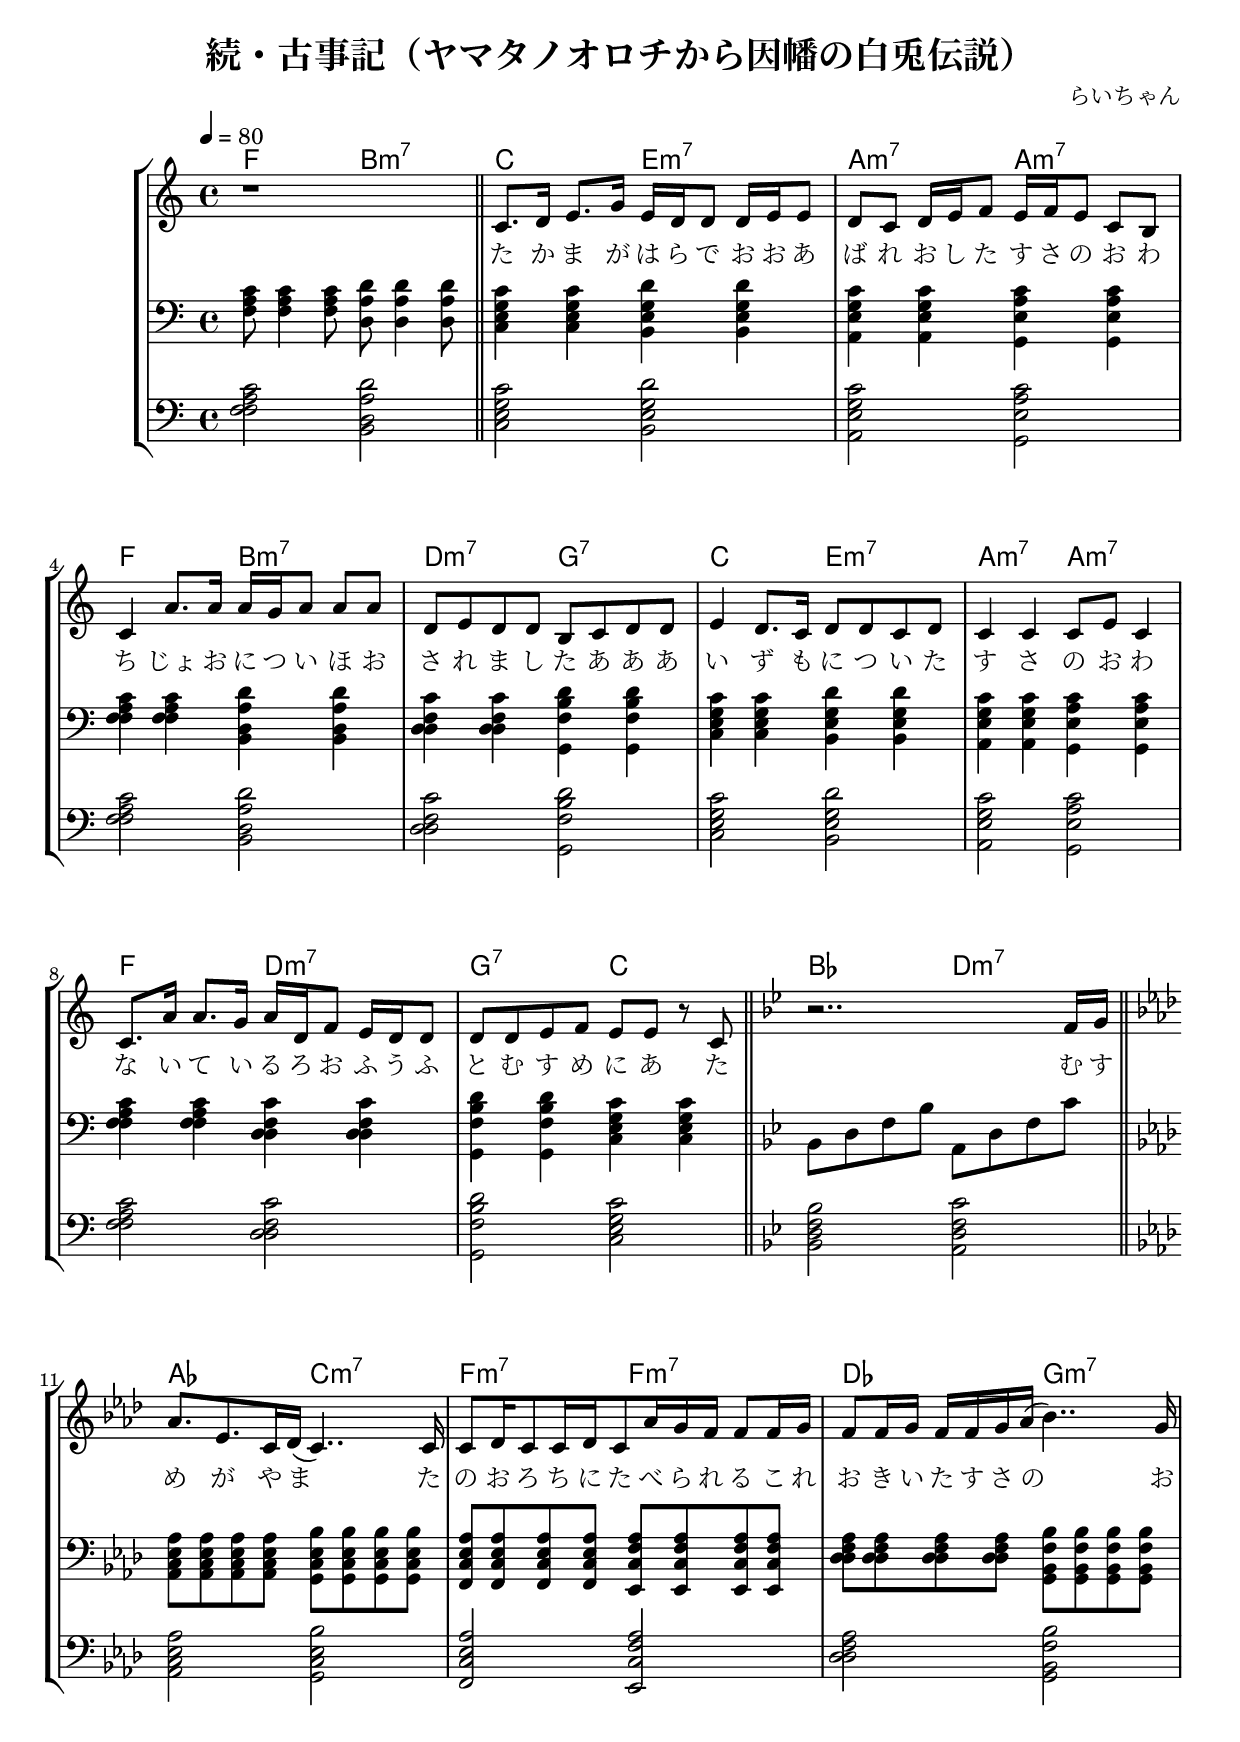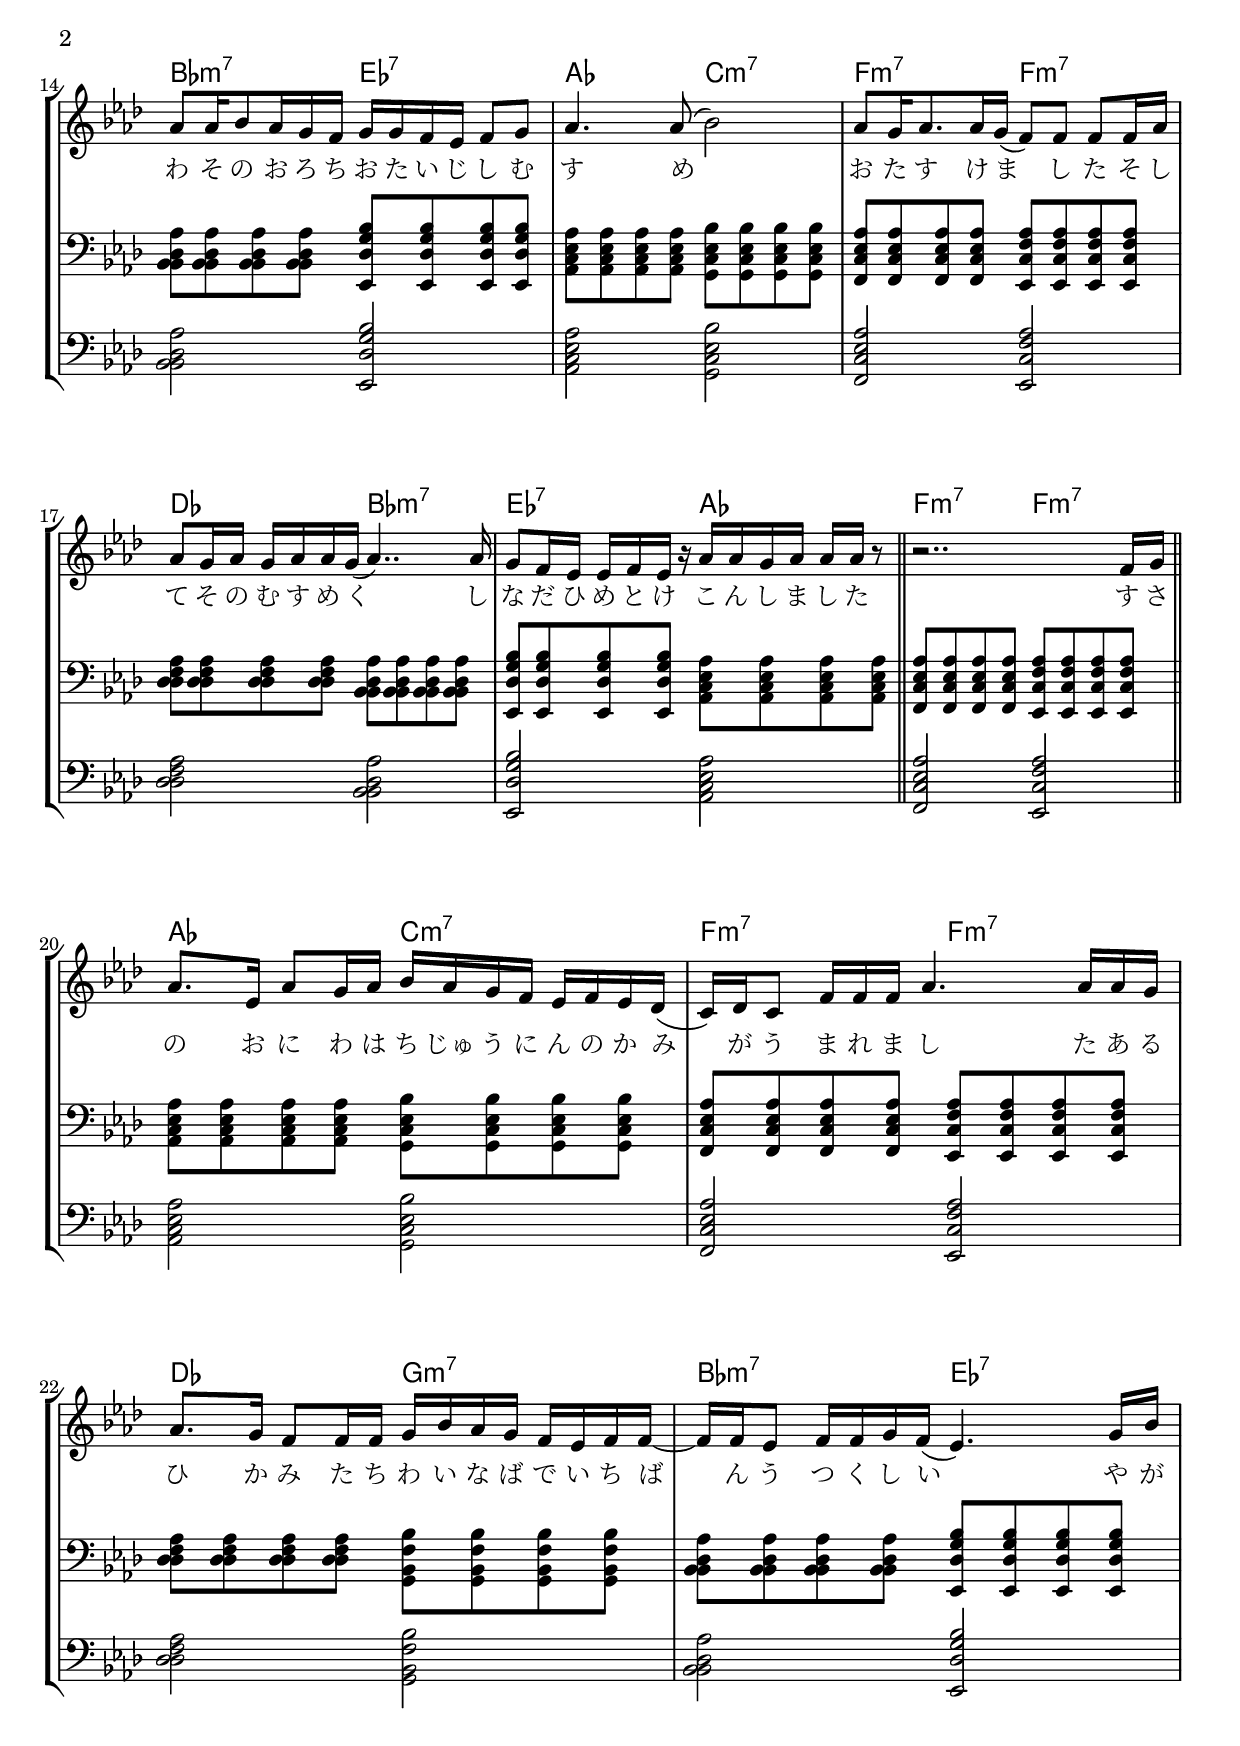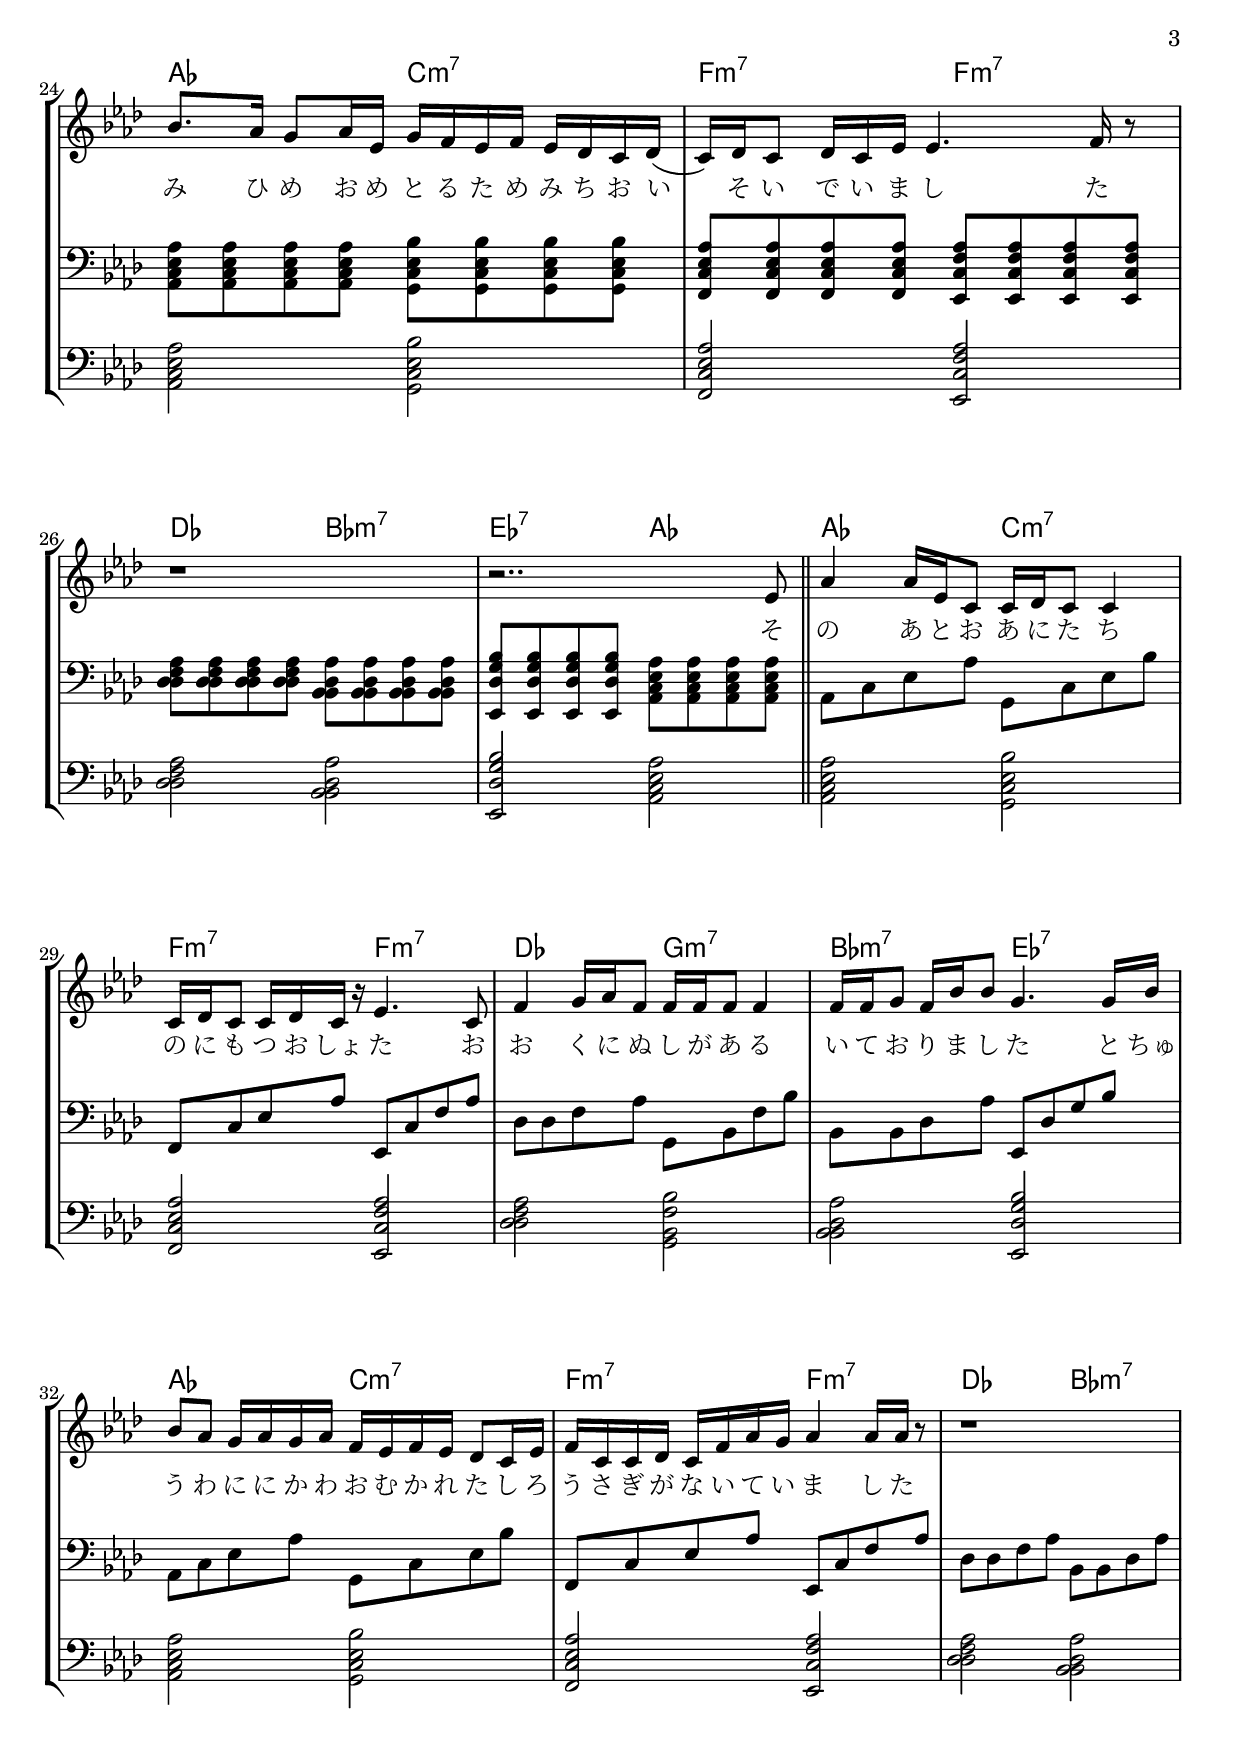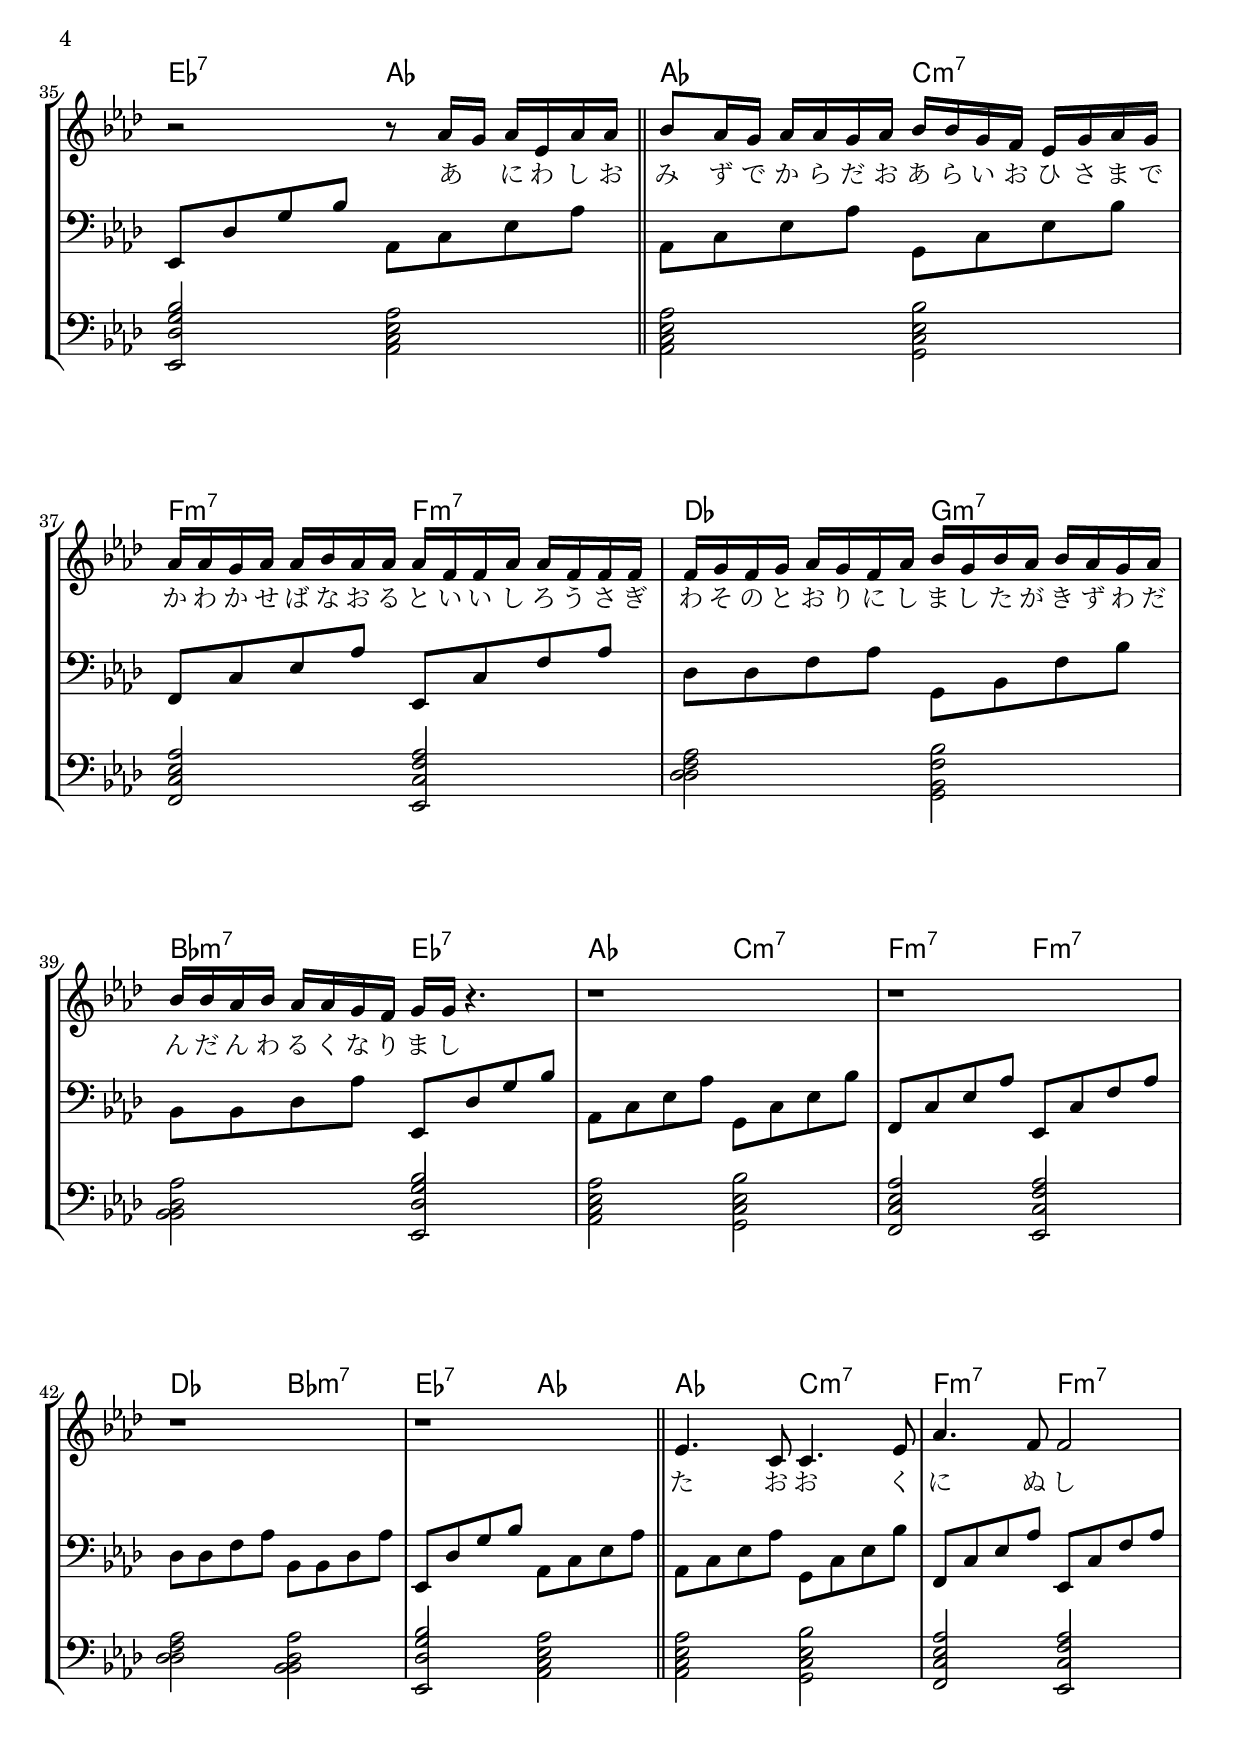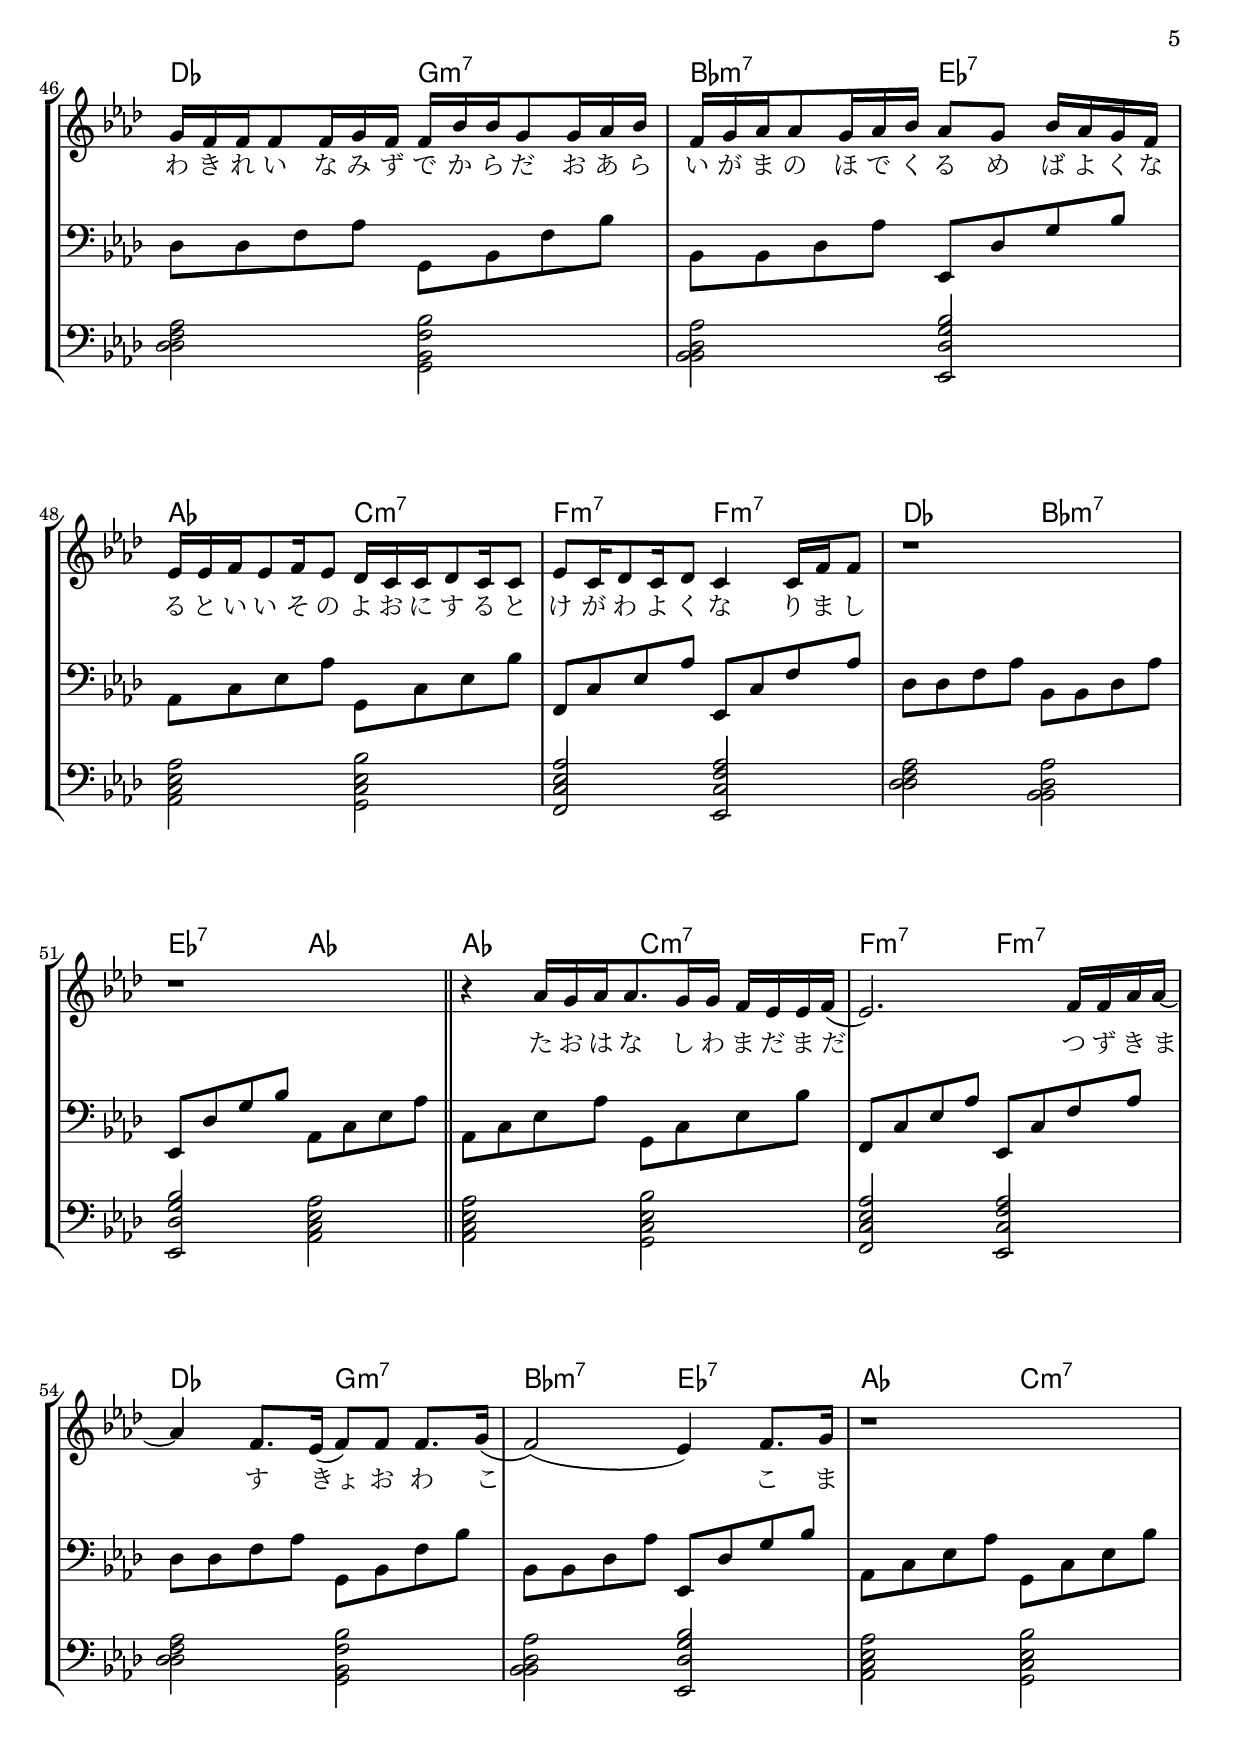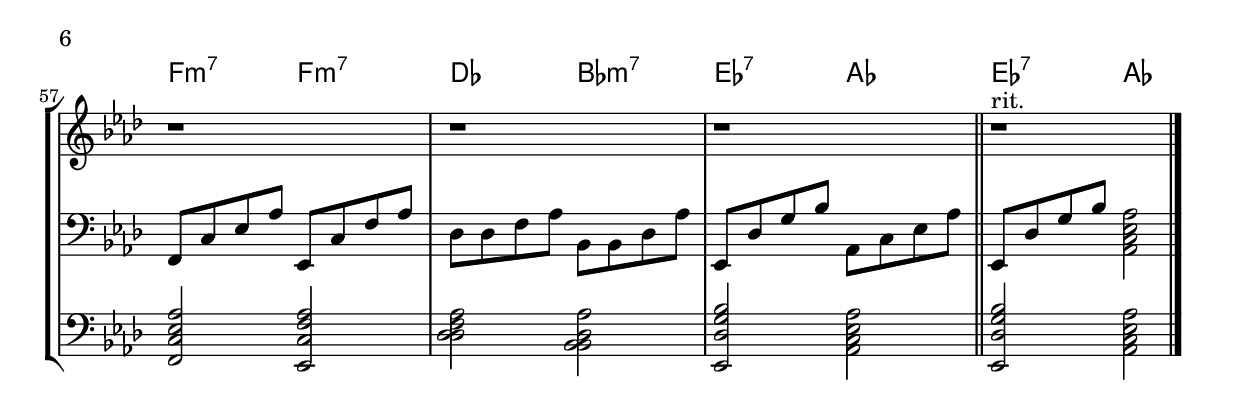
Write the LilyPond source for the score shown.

\version "2.12.1"

\header {
	title = \markup {続・古事記（ヤマタノオロチから因幡の白兎伝説）}
	composer = \markup \center-column {らいちゃん}
}

harmony = \chordmode {
	f2 b:min7 

	c e:min7 a:min7 a:min7 f b:min7 d:min7 g:7 c e:min7 a:min7 a:min7 f d:min7 g:7 c 

	bes d:min7 

	as c:min7 f:min7 f:min7 des g:min7 bes:min7 es:7 as c:min7 f:min7 f:min7 des bes:min7 es:7 as 

	f:min7 f:min7 

	as c:min7 f:min7 f:min7 des g:min7 bes:min7 es:7 as c:min7 f:min7 f:min7 des bes:min7 es:7 as 

	as c:min7 f:min7 f:min7 des g:min7 bes:min7 es:7 as c:min7 f:min7 f:min7 des bes:min7 es:7 as 

	as c:min7 f:min7 f:min7 des g:min7 bes:min7 es:7 as c:min7 f:min7 f:min7 des bes:min7 es:7 as 

	as c:min7 f:min7 f:min7 des g:min7 bes:min7 es:7 as c:min7 f:min7 f:min7 des bes:min7 es:7 as 

	as c:min7 f:min7 f:min7 des g:min7 bes:min7 es:7 as c:min7 f:min7 f:min7 des bes:min7 es:7 as 

	es:7 as 
}

melody = {
	\key c \major
	\tempo 4 = 80
	r1   
	\set Staff.midiInstrument = #"mmi0.42"
	 c'8.  d'16  e'8.  g'16  e'16  d'16  d'8  d'16  e'16  e'8 
	d'8  c'8  d'16  e'16  f'8  e'16  f'16  e'8  c'8  b8 
	c'4  a'8.  a'16  a'16  g'16  a'8  a'8  a'8 
	d'8  e'8  d'8  d'8  b8  c'8  d'8  d'8 
	e'4  d'8.  c'16  d'8  d'8  c'8  d'8 
	c'4  c'4  c'8  e'8  c'4 
	c'8.  a'16  a'8.  g'16  a'16  d'16  f'8  e'16  d'16  d'8 
	d'8  d'8  e'8  f'8  e'8  e'8  r8  c'8
	\key bes \major
	r2.. 
	\set Staff.midiInstrument = #"mmi0.42"
	f'16  g'16 
		\key as \major
as'8.  es'8.  c'16  des'16  (c'4..)  c'16 
	c'8  des'16  c'8  c'16  des'16  c'8  as'16  g'16  f'16  f'8  f'16  g'16 
	f'8  f'16  g'16  f'16  f'16  g'16  as'16  (bes'4..)  g'16 
	as'8  as'16  bes'8  as'16  g'16  f'16  g'16  g'16  f'16  es'16  f'8  g'8 
	as'4.  as'8  (bes'2) 
	as'8  g'16  as'8.  as'16  g'16  (f'8)  f'8  f'8  f'16  as'16 
	as'8  g'16  as'16  g'16  as'16  as'16  g'16  (as'4..)  as'16 
	g'8  f'16  es'16  es'16  f'16  es'16  r16  as'16  as'16  g'16  as'16  as'16  as'16  	r8 	r2.. 
	\set Staff.midiInstrument = #"mmi0.42"
	f'16  g'16 
	as'8.  es'16  as'8  g'16  as'16  bes'16  as'16  g'16  f'16  es'16  f'16  es'16  des'16 
	(c'16)  des'16  c'8  f'16  f'16  f'16  as'4.  as'16  as'16  g'16 
	as'8.  g'16  f'8  f'16  f'16  g'16  bes'16  as'16  g'16  f'16  es'16  f'16  f'16~ 
	f'16  f'16  es'8  f'16  f'16  g'16  f'16  (es'4.)  g'16  bes'16 
	bes'8.  as'16  g'8  as'16  es'16  g'16  f'16  es'16  f'16  es'16  des'16  c'16  des'16 
	(c'16)  des'16  c'8  des'16  c'16  es'16  es'4.  f'16  	r8 r1 r2.. 	\set Staff.midiInstrument = #"mmi0.42"
	es'8 
	as'4  as'16  es'16  c'8  c'16  des'16  c'8  c'4 
	c'16  des'16  c'8  c'16  des'16  c'16  r16  es'4.  c'8 
	f'4  g'16  as'16  f'8  f'16  f'16  f'8  f'4 
	f'16  f'16  g'8  f'16  bes'16  bes'8  g'4.  g'16  bes'16 
	bes'8  as'8  g'16  as'16  g'16  as'16  f'16  es'16  f'16  es'16  des'8  c'16  es'16 
	f'16  c'16  c'16  des'16  c'16  f'16  as'16  g'16  as'4  as'16  as'16  	r8 r1 r2~r8 	\set Staff.midiInstrument = #"mmi0.42"
	as'16  g'16  as'16  es'16  as'16  as'16 
	bes'8  as'16  g'16  as'16  as'16  g'16  as'16  bes'16  bes'16  g'16  f'16  es'16  g'16  as'16  g'16 
	as'16  as'16  g'16  as'16  as'16  bes'16  as'16  as'16  as'16  f'16  f'16  as'16  as'16  f'16  f'16  f'16 
	f'16  g'16  f'16  g'16  as'16  g'16  f'16  as'16  bes'16  g'16  bes'16  as'16  bes'16  as'16  g'16  as'16 
	bes'16  bes'16  as'16  bes'16  as'16  as'16  g'16  f'16  g'16  g'16  	r4. r1 r1 r1 r1 	\set Staff.midiInstrument = #"mmi0.42"
	 es'4.  c'8  c'4.  es'8 
	as'4.  f'8  f'2 
	g'16  f'16  f'16  f'8  f'16  g'16  f'16  f'16  bes'16  bes'16  g'8  g'16  as'16  bes'16 
	f'16  g'16  as'16  as'8  g'16  as'16  bes'16  as'8  g'8  bes'16  as'16  g'16  f'16 
	es'16  es'16  f'16  es'8  f'16  es'8  des'16  c'16  c'16  des'8  c'16  c'8 
	es'8  c'16  des'8  c'16  des'8  c'4  c'16  f'16  f'8
	r1 r1 	\set Staff.midiInstrument = #"mmi0.42"
	r4 as'16  g'16  as'16  as'8.  g'16  g'16  f'16  es'16  es'16  f'16 
	(es'2.)  f'16  f'16  as'16  as'16~ 
	as'4  f'8.  es'16  (f'8)  f'8  f'8.  g'16 
	(f'2)  (es'4)  f'8.  g'16
	r1 r1 r1 r1 	r1^"rit." \bar "|."
}

words = \lyricmode {
	
	た  か  ま  が  は  ら  で  お  お  あ  ば  れ  お  し  た  す  さ  の  お  わ  ち  じょ  お  に  つ  い  ほ  お  さ  れ  ま  し  た  あ  あ  あ  い  ず  も  に  つ  い  た  す  さ  の  お  わ  な  い  て  い  る  ろ  お  ふ  う  ふ  と  む  す  め  に  あ  た  
	
	む  す  め  が  や  ま  た  の  お  ろ  ち  に  た  べ  ら  れ  る  こ  れ  お  き  い  た  す  さ  の  お  わ  そ  の  お  ろ  ち  お  た  い  じ  し  む  す  め  お  た  す  け  ま  し  た  そ  し  て  そ  の  む  す  め  く  し  な  だ  ひ  め  と  け  こ  ん  し  ま  し  た  
	
	す  さ  の  お  に  わ  は  ち  じゅ  う  に  ん  の  か  み  が  う  ま  れ  ま  し  た  あ  る  ひ  か  み  た  ち  わ  い  な  ば  で  い  ち  ば  ん  う  つ  く  し  い  や  が  み  ひ  め  お  め  と  る  た  め  み  ち  お  い  そ  い  で  い  ま  し  た  
	そ  の  あ  と  お  あ  に  た  ち  の  に  も  つ  お  しょ  た  お  お  く  に  ぬ  し  が  あ  る  い  て  お  り  ま  し  た  と  ちゅ  う  わ  に  に  か  わ  お  む  か  れ  た  し  ろ  う  さ  ぎ  が  な  い  て  い  ま  し  た  
	あ  に  わ  し  お  み  ず  で  か  ら  だ  お  あ  ら  い  お  ひ  さ  ま  で  か  わ  か  せ  ば  な  お  る  と  い  い  し  ろ  う  さ  ぎ  わ  そ  の  と  お  り  に  し  ま  し  た  が  き  ず  わ  だ  ん  だ  ん  わ  る  く  な  り  ま  し  た  
	お  お  く  に  ぬ  し  わ  き  れ  い  な  み  ず  で  か  ら  だ  お  あ  ら  い  が  ま  の  ほ  で  く  る  め  ば  よ  く  な  る  と  い  い  そ  の  よ  お  に  す  る  と  け  が  わ  よ  く  な  り  ま  し  た  
	お  は  な  し  わ  ま  だ  ま  だ  つ  ず  き  ま  す  きょ  お  わ  こ  こ  ま  で  
	
}

tempochange = {
	\tempo 4 = 80
	r1 \bar "||"
	\tempo 4 = 80
	r1 | r1 | r1 | r1 | r1 | r1 | r1 | r1 \bar "||"
	\tempo 4 = 80
	r1 \bar "||"
	\tempo 4 = 80
	r1 | r1 | r1 | r1 | r1 | r1 | r1 | r1 \bar "||"
	\tempo 4 = 80
	r1 \bar "||"
	\tempo 4 = 80
	r1 | r1 | r1 | r1 | r1 | r1 | r1 | r1 \bar "||"
	\tempo 4 = 80
	r1 | r1 | r1 | r1 | r1 | r1 | r1 | r1 \bar "||"
	\tempo 4 = 80
	r1 | r1 | r1 | r1 | r1 | r1 | r1 | r1 \bar "||"
	\tempo 4 = 80
	r1 | r1 | r1 | r1 | r1 | r1 | r1 | r1 \bar "||"
	\tempo 4 = 80
	r1 | r1 | r1 | r1 | r1 | r1 | r1 | r1 \bar "||"
	\tempo 4 = 80
	\tempo 4 = 60 r2 \tempo 4 = 53 r2 \bar "|."
}

mainacc = {
	\clef bass
	\set Staff.midiInstrument = #"orchestral strings"
	\key c \major
	\tempo 4 = 80
	<f a c'>8 <f a c'>4 <f a c'>8
	<d a d'>8 <d a d'>4 <d a d'>8
	\bar "||"

	\set Staff.midiInstrument = #"Accordion"
	<c e g c'>4 <c e g c'>4
	<b, e g d'>4 <b, e g d'>4
	<a, e g c'>4 <a, e g c'>4
	<g, e a c'>4 <g, e a c'>4
	<f f a c'>4 <f f a c'>4
	<b, d a d'>4 <b, d a d'>4
	<d d f c'>4 <d d f c'>4
	<g, f b d'>4 <g, f b d'>4
	<c e g c'>4 <c e g c'>4
	<b, e g d'>4 <b, e g d'>4
	<a, e g c'>4 <a, e g c'>4
	<g, e a c'>4 <g, e a c'>4
	<f f a c'>4 <f f a c'>4
	<d d f c'>4 <d d f c'>4
	<g, f b d'>4 <g, f b d'>4
	<c e g c'>4 <c e g c'>4
	\bar "||"

	\set Staff.midiInstrument = #"Trombone"
	\key bes \major
	bes,8 d8 f8 bes8
	a,8 d8 f8 c'8
	\bar "||"

	\set Staff.midiInstrument = #"Marimba"
	\key as \major
	<as, c es as>8 <as, c es as>8 <as, c es as>8 <as, c es as>8
	<g, c es bes>8 <g, c es bes>8 <g, c es bes>8 <g, c es bes>8
	<f, c es as>8 <f, c es as>8 <f, c es as>8 <f, c es as>8
	<es, c f as>8 <es, c f as>8 <es, c f as>8 <es, c f as>8
	<des des f as>8 <des des f as>8 <des des f as>8 <des des f as>8
	<g, bes, f bes>8 <g, bes, f bes>8 <g, bes, f bes>8 <g, bes, f bes>8
	<bes, bes, des as>8 <bes, bes, des as>8 <bes, bes, des as>8 <bes, bes, des as>8
	<es, des g bes>8 <es, des g bes>8 <es, des g bes>8 <es, des g bes>8
	<as, c es as>8 <as, c es as>8 <as, c es as>8 <as, c es as>8
	<g, c es bes>8 <g, c es bes>8 <g, c es bes>8 <g, c es bes>8
	<f, c es as>8 <f, c es as>8 <f, c es as>8 <f, c es as>8
	<es, c f as>8 <es, c f as>8 <es, c f as>8 <es, c f as>8
	<des des f as>8 <des des f as>8 <des des f as>8 <des des f as>8
	<bes, bes, des as>8 <bes, bes, des as>8 <bes, bes, des as>8 <bes, bes, des as>8
	<es, des g bes>8 <es, des g bes>8 <es, des g bes>8 <es, des g bes>8
	<as, c es as>8 <as, c es as>8 <as, c es as>8 <as, c es as>8
	\bar "||"

	\set Staff.midiInstrument = #"Music box"
	<f, c es as>8 <f, c es as>8 <f, c es as>8 <f, c es as>8
	<es, c f as>8 <es, c f as>8 <es, c f as>8 <es, c f as>8
	\bar "||"

	\set Staff.midiInstrument = #"Church organ"
	<as, c es as>8 <as, c es as>8 <as, c es as>8 <as, c es as>8
	<g, c es bes>8 <g, c es bes>8 <g, c es bes>8 <g, c es bes>8
	<f, c es as>8 <f, c es as>8 <f, c es as>8 <f, c es as>8
	<es, c f as>8 <es, c f as>8 <es, c f as>8 <es, c f as>8
	<des des f as>8 <des des f as>8 <des des f as>8 <des des f as>8
	<g, bes, f bes>8 <g, bes, f bes>8 <g, bes, f bes>8 <g, bes, f bes>8
	<bes, bes, des as>8 <bes, bes, des as>8 <bes, bes, des as>8 <bes, bes, des as>8
	<es, des g bes>8 <es, des g bes>8 <es, des g bes>8 <es, des g bes>8
	<as, c es as>8 <as, c es as>8 <as, c es as>8 <as, c es as>8
	<g, c es bes>8 <g, c es bes>8 <g, c es bes>8 <g, c es bes>8
	<f, c es as>8 <f, c es as>8 <f, c es as>8 <f, c es as>8
	<es, c f as>8 <es, c f as>8 <es, c f as>8 <es, c f as>8
	<des des f as>8 <des des f as>8 <des des f as>8 <des des f as>8
	<bes, bes, des as>8 <bes, bes, des as>8 <bes, bes, des as>8 <bes, bes, des as>8
	<es, des g bes>8 <es, des g bes>8 <es, des g bes>8 <es, des g bes>8
	<as, c es as>8 <as, c es as>8 <as, c es as>8 <as, c es as>8
	\bar "||"

	\set Staff.midiInstrument = #"Percussive Organ"
	as,8 c8 es8 as8
	g,8 c8 es8 bes8
	f,8 c8 es8 as8
	es,8 c8 f8 as8
	des8 des8 f8 as8
	g,8 bes,8 f8 bes8
	bes,8 bes,8 des8 as8
	es,8 des8 g8 bes8
	as,8 c8 es8 as8
	g,8 c8 es8 bes8
	f,8 c8 es8 as8
	es,8 c8 f8 as8
	des8 des8 f8 as8
	bes,8 bes,8 des8 as8
	es,8 des8 g8 bes8
	as,8 c8 es8 as8
	\bar "||"

	\set Staff.midiInstrument = #"Rock Organ"
	as,8 c8 es8 as8
	g,8 c8 es8 bes8
	f,8 c8 es8 as8
	es,8 c8 f8 as8
	des8 des8 f8 as8
	g,8 bes,8 f8 bes8
	bes,8 bes,8 des8 as8
	es,8 des8 g8 bes8
	as,8 c8 es8 as8
	g,8 c8 es8 bes8
	f,8 c8 es8 as8
	es,8 c8 f8 as8
	des8 des8 f8 as8
	bes,8 bes,8 des8 as8
	es,8 des8 g8 bes8
	as,8 c8 es8 as8
	\bar "||"

	\set Staff.midiInstrument = #"Reed organ"
	as,8 c8 es8 as8
	g,8 c8 es8 bes8
	f,8 c8 es8 as8
	es,8 c8 f8 as8
	des8 des8 f8 as8
	g,8 bes,8 f8 bes8
	bes,8 bes,8 des8 as8
	es,8 des8 g8 bes8
	as,8 c8 es8 as8
	g,8 c8 es8 bes8
	f,8 c8 es8 as8
	es,8 c8 f8 as8
	des8 des8 f8 as8
	bes,8 bes,8 des8 as8
	es,8 des8 g8 bes8
	as,8 c8 es8 as8
	\bar "||"

	\set Staff.midiInstrument = #"Acoustic Guitar (steel)"
	as,8 c8 es8 as8
	g,8 c8 es8 bes8
	f,8 c8 es8 as8
	es,8 c8 f8 as8
	des8 des8 f8 as8
	g,8 bes,8 f8 bes8
	bes,8 bes,8 des8 as8
	es,8 des8 g8 bes8
	as,8 c8 es8 as8
	g,8 c8 es8 bes8
	f,8 c8 es8 as8
	es,8 c8 f8 as8
	des8 des8 f8 as8
	bes,8 bes,8 des8 as8
	es,8 des8 g8 bes8
	as,8 c8 es8 as8
	\bar "||"

	\set Staff.midiInstrument = #"Acoustic Guitar (steel)"
	es,8 des8 g8 bes8
	<as, c es as>2
	\bar "|."
}

subacc = {
	\clef bass
	\set Staff.midiInstrument = #"Choir Aahs"
	\key c \major
	\tempo 4 = 80
	<f f a c'>2
	<b, d a d'>2
	\bar "||"

	\set Staff.midiInstrument = #"orchestral strings"
	<c e g c'>2
	<b, e g d'>2
	<a, e g c'>2
	<g, e a c'>2
	<f f a c'>2
	<b, d a d'>2
	<d d f c'>2
	<g, f b d'>2
	<c e g c'>2
	<b, e g d'>2
	<a, e g c'>2
	<g, e a c'>2
	<f f a c'>2
	<d d f c'>2
	<g, f b d'>2
	<c e g c'>2
	\bar "||"

	\set Staff.midiInstrument = #"Violin"
	\key bes \major
	<bes, d f bes>2
	<a, d f c'>2
	\bar "||"

	\set Staff.midiInstrument = #"Cello"
	\key as \major
	<as, c es as>2
	<g, c es bes>2
	<f, c es as>2
	<es, c f as>2
	<des des f as>2
	<g, bes, f bes>2
	<bes, bes, des as>2
	<es, des g bes>2
	<as, c es as>2
	<g, c es bes>2
	<f, c es as>2
	<es, c f as>2
	<des des f as>2
	<bes, bes, des as>2
	<es, des g bes>2
	<as, c es as>2
	\bar "||"

	\set Staff.midiInstrument = #"Electric Guitar (clean)"
	<f, c es as>2
	<es, c f as>2
	\bar "||"

	\set Staff.midiInstrument = #"Electric Guitar (clean)"
	<as, c es as>2
	<g, c es bes>2
	<f, c es as>2
	<es, c f as>2
	<des des f as>2
	<g, bes, f bes>2
	<bes, bes, des as>2
	<es, des g bes>2
	<as, c es as>2
	<g, c es bes>2
	<f, c es as>2
	<es, c f as>2
	<des des f as>2
	<bes, bes, des as>2
	<es, des g bes>2
	<as, c es as>2
	\bar "||"

	\set Staff.midiInstrument = #"Electric Guitar (clean)"
	<as, c es as>2
	<g, c es bes>2
	<f, c es as>2
	<es, c f as>2
	<des des f as>2
	<g, bes, f bes>2
	<bes, bes, des as>2
	<es, des g bes>2
	<as, c es as>2
	<g, c es bes>2
	<f, c es as>2
	<es, c f as>2
	<des des f as>2
	<bes, bes, des as>2
	<es, des g bes>2
	<as, c es as>2
	\bar "||"

	\set Staff.midiInstrument = #"Electric Guitar (clean)"
	<as, c es as>2
	<g, c es bes>2
	<f, c es as>2
	<es, c f as>2
	<des des f as>2
	<g, bes, f bes>2
	<bes, bes, des as>2
	<es, des g bes>2
	<as, c es as>2
	<g, c es bes>2
	<f, c es as>2
	<es, c f as>2
	<des des f as>2
	<bes, bes, des as>2
	<es, des g bes>2
	<as, c es as>2
	\bar "||"

	\set Staff.midiInstrument = #"Electric Guitar (clean)"
	<as, c es as>2
	<g, c es bes>2
	<f, c es as>2
	<es, c f as>2
	<des des f as>2
	<g, bes, f bes>2
	<bes, bes, des as>2
	<es, des g bes>2
	<as, c es as>2
	<g, c es bes>2
	<f, c es as>2
	<es, c f as>2
	<des des f as>2
	<bes, bes, des as>2
	<es, des g bes>2
	<as, c es as>2
	\bar "||"

	\set Staff.midiInstrument = #"Electric Guitar (clean)"
	<as, c es as>2
	<g, c es bes>2
	<f, c es as>2
	<es, c f as>2
	<des des f as>2
	<g, bes, f bes>2
	<bes, bes, des as>2
	<es, des g bes>2
	<as, c es as>2
	<g, c es bes>2
	<f, c es as>2
	<es, c f as>2
	<des des f as>2
	<bes, bes, des as>2
	<es, des g bes>2
	<as, c es as>2
	\bar "||"

	\set Staff.midiInstrument = #"Electric Guitar (clean)"
	<es, des g bes>2
	<as, c es as>2
	\bar "|."
}

percA = {
	\drummode {
	r1 \bar "||"
	hh4 hh8 hh2 r8  |\times 16/32{ hh2 hh8. hh8. hh4. hh2. } |hh4 hh8 hh2 r8  |hh4 hh8 hh4 hh4.  |hh4 hh8 hh2 r8  |\times 16/32{ hh2 hh8. hh8. hh4. hh2. } |hh4 hh8 hh2 r8  |\times 16/32{ hh2 hh8. hh1 r4 r16 } \bar "||"
	cymr4 cymr4 cymr4 cymr4  \bar "||"
	\times 16/12{ cymr8. cymr8 cymr16 cymr8. cymr8 cymr16 } |\times 16/12{ r8. cymr8 cymr16 cymr8. cymr8 cymr16 } |\times 16/12{ cymr8. cymr8 cymr16 cymr8. cymr8 cymr16 } |\times 16/12{ r8. cymr8 cymr16 cymr8. cymr8 cymr16 } |\times 16/12{ cymr8. cymr8 cymr16 cymr8. cymr8 cymr16 } |\times 16/12{ r8. cymr8 cymr16 cymr8. cymr8 cymr16 } |\times 16/12{ cymr8. cymr8 cymr16 cymr8. cymr8 cymr16 } |\times 16/12{ cymr8. cymr8 cymr4. r16 } \bar "||"
	r2 r8 hho4 hho8  \bar "||"
	r1  |r1  |r1  |r1  |r1  |r1  |r1  |r2 r8 hho4 hho8  \bar "||"
	r8 cymr16 cymr16 cymr8 cymr16 cymr16 cymr8 cymr16 cymr16 cymr8 cymr8  |cymr8 cymr16 cymr16 cymr8 cymr16 cymr16 cymr8 cymr16 cymr16 cymr8 cymr8  |cymr8 cymr16 cymr16 cymr8 cymr16 cymr16 cymr8 cymr16 cymr16 cymr8 cymr16 cymr16  |cymr8 cymr16 cymr16 cymr8 cymr16 cymr16 cymr8 cymr16 cymr16 cymr8 cymr8  |r8 cymr16 cymr16 cymr8 cymr16 cymr16 cymr8 cymr16 cymr16 cymr8 cymr8  |cymr8 cymr16 cymr16 cymr8 cymr16 cymr16 cymr8 cymr16 cymr16 cymr8 cymr8  |cymr8 cymr16 cymr16 cymr8 cymr16 cymr16 cymr8 cymr16 cymr16 cymr8 cymr16 cymr16  |cymr8 cymr16 cymr16 cymr8 cymr16 cymr16 cymr8 cymr16 cymr16 cymr8 cymr8  \bar "||"
	r4 hh4 hh4 hh4  |hh4 hh4 hh4 hh4  |hh4 hh4 hh4 hh4  |hh4 hh4 hh4 hh4  |r4 hh4 hh4 hh4  |hh4 hh4 hh4 hh4  |hh4 hh4 hh4 hh4  |r1  \bar "||"
	r8 cymr8 cymr8 cymr8 cymr8 cymr8 cymr8 cymr8  |cymr8 cymr8 cymr8 cymr8 cymr8 cymr8 cymr8 cymr8  |cymr8 cymr8 cymr8 cymr8 cymr8 cymr8 cymr8 cymr8  |cymr8 cymr8 cymr8 cymr8 cymr8 cymr8 cymr8 cymr8  |r8 cymr8 cymr8 cymr8 cymr8 cymr8 cymr8 cymr8  |cymr8 cymr8 cymr8 cymr8 cymr8 cymr8 cymr8 cymr8  |cymr8 cymr8 cymr8 cymr8 cymr8 cymr8 cymr8 cymr8  |cymr8 cymr8 cymr4 cymr8 cymr4.  \bar "||"
	cymr4 cymr4 cymr4 cymr4  |cymr4 cymr8 cymr16 cymr16 cymr4 cymr4  |cymr4 cymr4 cymr4 cymr4  |cymr4 cymr2.  |cymr4 cymr4 cymr4 cymr4  |cymr4 cymr8 cymr16 cymr16 cymr4 cymr4  |cymr4 cymr4 cymr4 cymr4  |cymr4 cymr2.  \bar "||"
	r1 \bar "|."
	}
}

percB = {
	\drummode {
	r1 \bar "||"
	r16 hhp8 hhp8 hhp2 r8.  |\times 16/32{ r8 hhp4 hhp4 hhp8 hhp2 r8 hhp2 r8 } |r16 hhp8 hhp8 hhp2 r8.  |r16 hhp8 hhp8 hhp8. hhp2  |r16 hhp8 hhp8 hhp2 r8.  |\times 16/32{ r8 hhp4 hhp4 hhp8 hhp2 r8 hhp2 r8 } |r16 hhp8 hhp8 hhp2 r8.  |\times 16/32{ r8 hhp4 hhp4 hhp8 hhp1 r4 } \bar "||"
	r2 sn2  \bar "||"
	\times 16/12{ r2 r8 hhp8 } |\times 16/12{ r2. } |\times 16/12{ r2 r8 hhp8 } |\times 16/12{ hhp2. } |\times 16/12{ r2 r8 hhp8 } |\times 16/12{ r2. } |\times 16/12{ r2 r8 hhp8 } |\times 16/12{ hhp2. } \bar "||"
	hhp4 hhp4 hhp4 hhp4  \bar "||"
	r4. hhp2 hhp8  |r4. hhp2 hhp8  |r4. hhp2 hhp8  |r4. hhp2 hhp8  |r4. hhp2 hhp8  |r4. hhp2 hhp8  |r4. hhp2 hhp8  |hhp4 hhp4 hhp4 hhp4  \bar "||"
	r4 sn2 sn4  |r4 sn8 sn4. sn4  |r4 sn2 sn4  |r4 sn8 sn4. sn4  |r4 sn2 sn4  |r4 sn8 sn4. sn4  |r4 sn2 sn4  |r4 sn2 sn8 sn16 sn16  \bar "||"
	r4 sn8 sn4. sn4  |r4 sn8 sn4. sn4  |r4 sn8 sn4. sn4  |r4 sn8 sn4. sn4  |r4 sn8 sn4. sn4  |r4 sn8 sn4. sn4  |r4 sn8 sn4. sn4  |sn16 sn16 sn16 sn16 sn16 sn16 sn16 sn16 sn16 sn16 sn16 sn16 sn16 sn16 sn16 sn16  \bar "||"
	r4 sn8 sn4. sn4  |r4 sn8 sn4. sn4  |r4 sn8 sn4. sn4  |r4 sn8 sn4. sn4  |r4 sn8 sn4. sn4  |r4 sn8 sn4. sn4  |r4 sn8 sn4. sn4  |r8 sn8 sn4 sn8 sn8 sn16 sn16 sn16 sn16  \bar "||"
	r2 sn2  |r2 sn2  |r2 sn2  |r8 sn8 sn2.  |r2 sn2  |r2 sn2  |r2 sn2  |r8 sn8 sn2.  \bar "||"
	r1 \bar "|."
	}
}

percC = {
	\drummode {
	r1 \bar "||"
	r1  |\times 16/32{ r1 r2 hho2 } |r1  |\times 16/32{ r1 r2 hho2 } |r1  |\times 16/32{ r1 r2 hho2 } |r1  |\times 16/32{ r1 r2 hho2 } \bar "||"
	bd2 r8 bd4.  \bar "||"
	\times 16/12{ bd4. bd4 r16 bd16 } |\times 16/12{ bd4. bd4. } |\times 16/12{ bd4. bd4 r16 bd16 } |\times 16/12{ bd4. bd4 r16 bd16 } |\times 16/12{ bd4. bd4 r16 bd16 } |\times 16/12{ bd4. bd4. } |\times 16/12{ bd4. bd4 r16 bd16 } |\times 16/12{ bd4 r16 bd16 bd4. } \bar "||"
	r4. hh2 r8  \bar "||"
	hh4 hh4 hh4 hh4  |hh4 hh4 hh4 hh4  |hh4 hh4 hh4 hh4  |hh4 hh4 hh4 hh4  |hh4 hh4 hh4 hh4  |hh4 hh4 hh4 hh4  |hh4 hh4 hh4 hh4  |r4. hh2 r8  \bar "||"
	bd8. bd16 bd8. bd16 bd8. bd16 bd8. bd16  |bd8. bd16 bd8. bd16 bd8. bd16 bd4  |bd8. bd16 bd8. bd16 bd8. bd16 bd8. bd16  |bd8. bd16 bd8. bd16 bd8. bd16 bd4  |bd8. bd16 bd8. bd16 bd8. bd16 bd8. bd16  |bd8. bd16 bd8. bd16 bd8. bd16 bd4  |bd8. bd16 bd8. bd16 bd8. bd16 bd8. bd16  |bd8. bd16 bd8. bd16 bd8. bd16 bd8. bd16  \bar "||"
	bd4 bd4 bd4 bd4  |bd4 bd4 bd4 bd8 bd8  |bd4 bd4 bd4 bd4  |bd4 bd4 bd4 bd8 bd8  |bd4 bd4 bd4 bd4  |bd4 bd4 bd4 bd8 bd8  |bd4 bd4 bd4 bd4  |bd4 bd4 bd8 bd8 bd8 bd8  \bar "||"
	bd4 bd4 bd4 bd4  |bd4 bd4 bd8 bd8 bd4  |bd4 bd4 bd4 bd4  |bd4 bd4 bd8 bd8 bd4  |bd4 bd4 bd4 bd4  |bd4 bd4 bd8 bd8 bd4  |bd4 bd4 bd4 bd4  |bd4. bd8 bd4 bd8 bd8  \bar "||"
	bd2. r8 bd8  |bd2. r8 bd8  |bd2. r8 bd8  |bd4. bd8 bd4. bd8  |bd2. r8 bd8  |bd2. r8 bd8  |bd2. r8 bd8  |bd2 r8 bd4.  \bar "||"
	r1 \bar "|."
	}
}

percD = {
	\drummode {
	r1 \bar "||"
	bd8. bd8. bd2 bd8  |\times 16/32{ bd4. bd4. bd2 bd2 bd4 } |bd8. bd8. bd2 bd8  |bd8. bd8. bd2 r8  |bd8. bd8. bd2 bd8  |\times 16/32{ bd4. bd4. bd2 bd2 bd4 } |bd8. bd8. bd2 bd8  |\times 16/32{ bd4. bd4. bd8 bd2 r8 bd2 } \bar "||"
	r8. tommh8. tommh2 r8  \bar "||"
	\times 16/12{ r2. } |\times 16/12{ rb2. } |\times 16/12{ r2. } |\times 16/12{ rb2. } |\times 16/12{ r2. } |\times 16/12{ rb2. } |\times 16/12{ r2. } |\times 16/12{ rb2. } \bar "||"
	bd8. bd4. r16 bd4 bd8  \bar "||"
	bd2. r8 bd8  |bd8. bd8. bd2 bd8  |bd2. r8 bd8  |bd8. bd8. bd2 bd8  |bd2. r8 bd8  |bd8. bd8. bd2 bd8  |bd2. r8 bd8  |bd8. bd4. r16 bd4 bd8  \bar "||"
	r1  |r2 r16 tommh4. r16  |r1  |r2 r16 tommh4. r16  |r1  |r2 r16 tommh4. r16  |r1  |r4. tommh2 r8  \bar "||"
	r8 hhp4 hhp4 hhp4 hhp8  |r8 hhp4 hhp4 hhp4 hhp8  |r8 hhp4 hhp4 hhp4 hhp8  |r8 hhp4 hhp4 hhp4 hhp8  |r8 hhp4 hhp4 hhp4 hhp8  |r8 hhp4 hhp4 hhp4 hhp8  |r8 hhp4 hhp4 hhp4 hhp8  |r8 hhp4 hhp4 hhp4 hhp8  \bar "||"
	cymc1  |r1 |r1 |r1 |cymc1  |r1 |r1 |r1 \bar "||"
	r1 |r1 |r1 |r2 r8 tommh8 tommh4  |r1 |r1 |r1 |r8. tommh8. tommh2 r8  \bar "||"
	r1 \bar "|."
	}
}

percE = {
	\drummode {
	r1 \bar "||"
	r2 ss2  |\times 16/32{ r1 ss1 } |r2 ss2  |\times 16/32{ r1 ss1 } |r2 ss2  |\times 16/32{ r1 ss1 } |r2 ss2  |\times 16/32{ r1 ss1 } \bar "||"
	r2. toml8 toml8  \bar "||"
	r1 |r1 |r1 |r1 |r1 |r1 |r1 |\times 16/12{ r4. sn8 sn4 } \bar "||"
	r1 \bar "||"
	r1 | r1 | r1 | r1 | r1 | r1 | r1 | r1 \bar "||"
	r1  |r2. r8 toml8  |r1  |r2. r8 toml8  |r1  |r2. r8 toml8  |r1  |r2 r16 toml4. r16  \bar "||"
	cymc1  |r1 |r1 |r1 |cymc1  |r1 |r1 |r1 \bar "||"
	r1 |r1 |r1 |r1 |r1 |r1 |r1 |r4 r16 hhp8 hhp2 r16  \bar "||"
	r1 |r1 |r1 |r2. r8 toml8  |r1 |r1 |r1 |r2. toml8 toml8  \bar "||"
	r1 \bar "|."
	}
}

percF = {
	\drummode {
	r1 \bar "||"
	r1 |r1 |r1 |r2 r8. sn16 sn4  |r1 |r1 |r1 |\times 16/32{ r1 sn4 sn8 sn2 r8 } \bar "||"
	hho1  \bar "||"
	r1 |r1 |r1 |r1 |r1 |r1 |r1 |\times 16/12{ r2 r16 tommh16 tommh8 } \bar "||"
	r1 \bar "||"
	r1 | r1 | r1 | r1 | r1 | r1 | r1 | r1 \bar "||"
	cymc1  |r1 |r1 |r1 |cymc1  |r1 |r1 |r1 \bar "||"
	r1 | r1 | r1 | r1 | r1 | r1 | r1 | r1 \bar "||"
	r1 |r1 |r1 |r1 |r1 |r1 |r1 |r4. hh2 r8  \bar "||"
	r1 |r1 |r1 |r1 |r1 |r1 |r1 |hho1  \bar "||"
	r1 \bar "|."
	}
}

percG = {
	\drummode {
	r1 \bar "||"
	r1 |r1 |r1 |r2. r8 tomml8  |r1 |r1 |r1 |r2. r8 tomml8  \bar "||"
	r1 \bar "||"
	r1 |r1 |r1 |r1 |r1 |r1 |r1 |\times 16/12{ r2 r8. toml16 } \bar "||"
	r1 \bar "||"
	r1 | r1 | r1 | r1 | r1 | r1 | r1 | r1 \bar "||"
	r1 | r1 | r1 | r1 | r1 | r1 | r1 | r1 \bar "||"
	r1 | r1 | r1 | r1 | r1 | r1 | r1 | r1 \bar "||"
	r1 | r1 | r1 | r1 | r1 | r1 | r1 | r1 \bar "||"
	r1 | r1 | r1 | r1 | r1 | r1 | r1 | r1 \bar "||"
	r1 \bar "|."
	}
}

percH = {
	\drummode {
	r1 \bar "||"
	r1 |r1 |r1 |r1 |r1 |r1 |r1 |\times 16/32{ r1 r2 r8 tommh4. } \bar "||"
	r1 \bar "||"
	r1 | r1 | r1 | r1 | r1 | r1 | r1 | r1 \bar "||"
	r1 \bar "||"
	r1 | r1 | r1 | r1 | r1 | r1 | r1 | r1 \bar "||"
	r1 | r1 | r1 | r1 | r1 | r1 | r1 | r1 \bar "||"
	r1 | r1 | r1 | r1 | r1 | r1 | r1 | r1 \bar "||"
	r1 | r1 | r1 | r1 | r1 | r1 | r1 | r1 \bar "||"
	r1 | r1 | r1 | r1 | r1 | r1 | r1 | r1 \bar "||"
	r1 \bar "|."
	}
}

percI = {
	\drummode {
	r1 \bar "||"
	r1 |r1 |r1 |r1 |r1 |r1 |r1 |\times 16/32{ r1 r2. tomfh4 } \bar "||"
	r1 \bar "||"
	r1 | r1 | r1 | r1 | r1 | r1 | r1 | r1 \bar "||"
	r1 \bar "||"
	r1 | r1 | r1 | r1 | r1 | r1 | r1 | r1 \bar "||"
	r1 | r1 | r1 | r1 | r1 | r1 | r1 | r1 \bar "||"
	r1 | r1 | r1 | r1 | r1 | r1 | r1 | r1 \bar "||"
	r1 | r1 | r1 | r1 | r1 | r1 | r1 | r1 \bar "||"
	r1 | r1 | r1 | r1 | r1 | r1 | r1 | r1 \bar "||"
	r1 \bar "|."
	}
}

\score {
	<<
		\new StaffGroup <<
			\new ChordNames {\harmony}
			\new Voice = "melody" {\melody}
			\new Lyrics \lyricsto "melody" \words
			\new Staff = "mainacc" {\mainacc}
			\new Staff = "subacc" {\subacc}
		>>
	>>
	\layout { }
}
